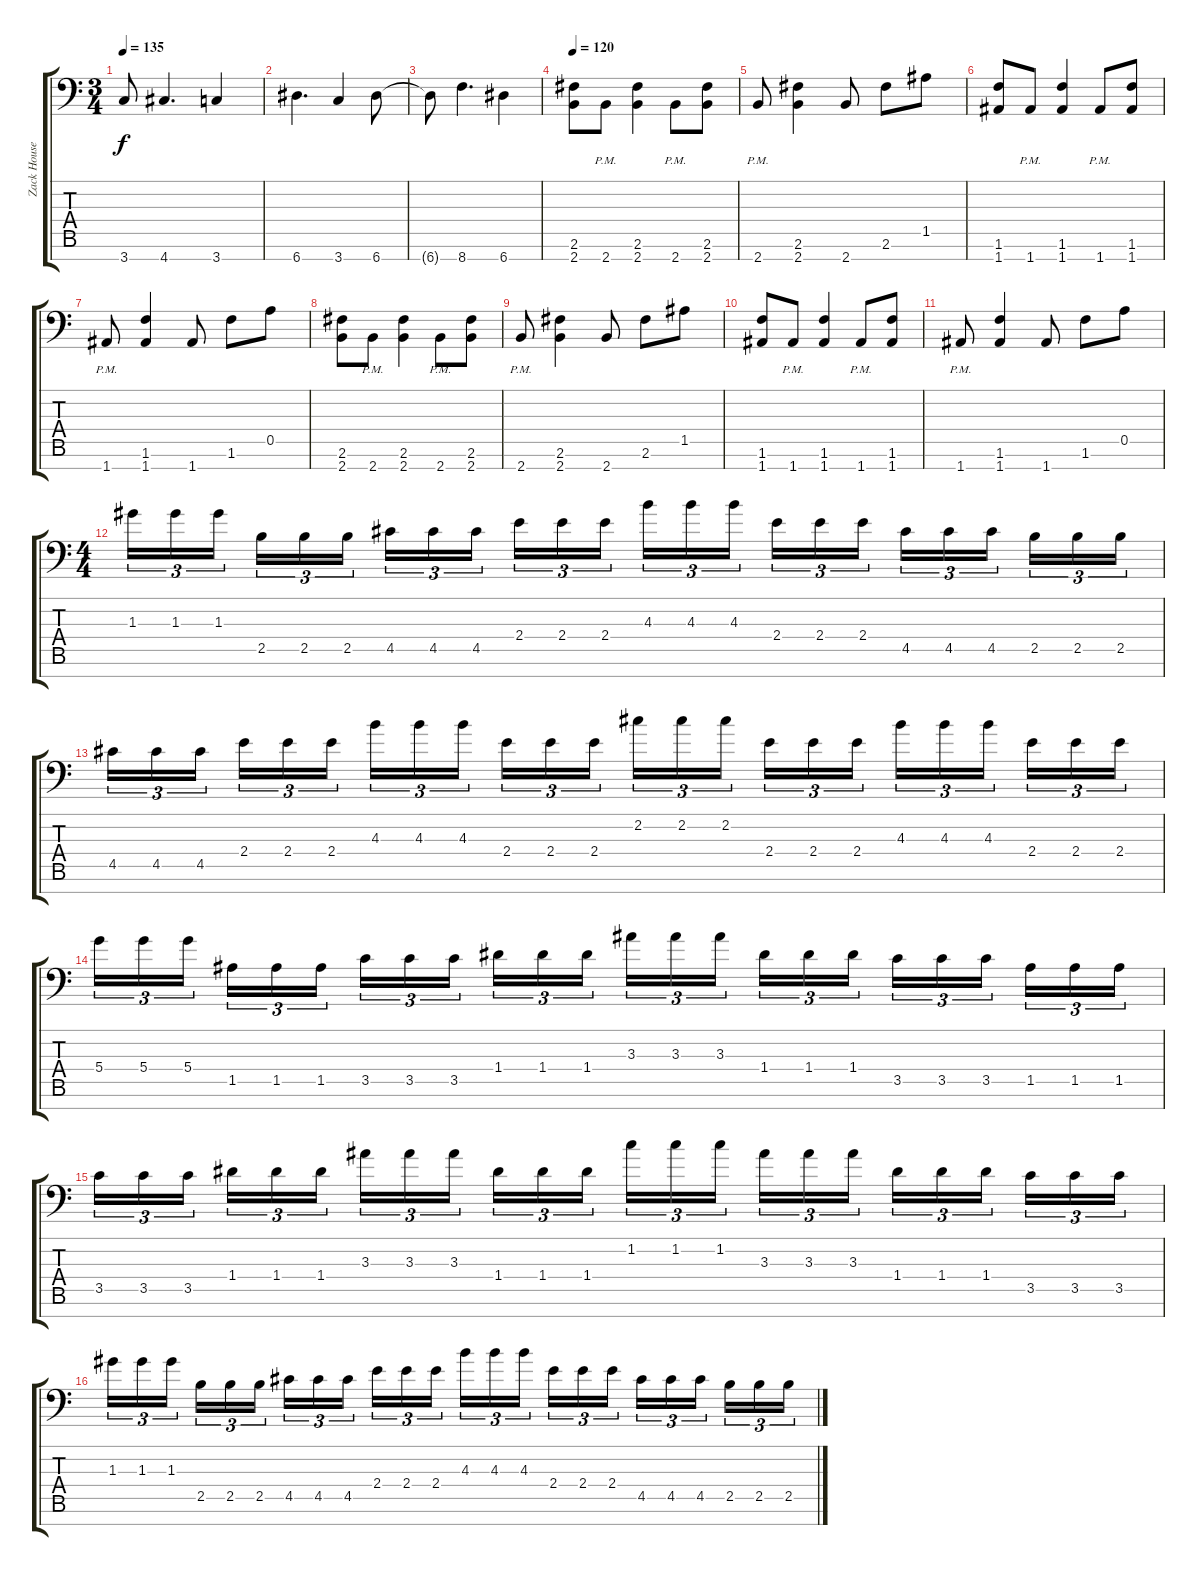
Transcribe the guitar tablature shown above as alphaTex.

\track ("Zack Householder" "Zack House") {instrument distortionguitar}
\staff {score tabs}
\tuning (E4 B3 G3 D3 A2 E2 A1) {hide}
\ts (3 4)
\tempo 135
\clef f4
\ks c
3.7{t}.8{dy f} 4.7.4{d} 3.7.4 |
6.7.4{d} 3.7.4 6.7.8 |
6.7{t}.8 8.7.4{d} 6.7.4 |
\tempo 120
(2.6 2.7).8 2.7{pm}.8 (2.6 2.7).4 2.7{pm}.8 (2.6 2.7).8 |
2.7{pm}.8 (2.6 2.7).4 2.7.8 2.6.8 1.5.8 |
(1.6 1.7).8 1.7{pm}.8 (1.6 1.7).4 1.7{pm}.8 (1.6 1.7).8 |
1.7{pm}.8 (1.6 1.7).4 1.7.8 1.6.8 0.5.8 |
(2.6 2.7).8 2.7{pm}.8 (2.6 2.7).4 2.7{pm}.8 (2.6 2.7).8 |
2.7{pm}.8 (2.6 2.7).4 2.7.8 2.6.8 1.5.8 |
(1.6 1.7).8 1.7{pm}.8 (1.6 1.7).4 1.7{pm}.8 (1.6 1.7).8 |
1.7{pm}.8 (1.6 1.7).4 1.7.8 1.6.8 0.5.8 |
\ts (4 4)
1.3.16{tu (3 2)} 1.3.16{tu (3 2)} 1.3.16{tu (3 2) beam splitsecondary} 2.5.16{tu (3 2)} 2.5.16{tu (3 2)} 2.5.16{tu (3 2)} 4.5.16{tu (3 2)} 4.5.16{tu (3 2)} 4.5.16{tu (3 2) beam splitsecondary} 2.4.16{tu (3 2)} 2.4.16{tu (3 2)} 2.4.16{tu (3 2)} 4.3.16{tu (3 2)} 4.3.16{tu (3 2)} 4.3.16{tu (3 2) beam splitsecondary} 2.4.16{tu (3 2)} 2.4.16{tu (3 2)} 2.4.16{tu (3 2)} 4.5.16{tu (3 2)} 4.5.16{tu (3 2)} 4.5.16{tu (3 2) beam splitsecondary} 2.5.16{tu (3 2)} 2.5.16{tu (3 2)} 2.5.16{tu (3 2)} |
4.5.16{tu (3 2)} 4.5.16{tu (3 2)} 4.5.16{tu (3 2) beam splitsecondary} 2.4.16{tu (3 2)} 2.4.16{tu (3 2)} 2.4.16{tu (3 2)} 4.3.16{tu (3 2)} 4.3.16{tu (3 2)} 4.3.16{tu (3 2) beam splitsecondary} 2.4.16{tu (3 2)} 2.4.16{tu (3 2)} 2.4.16{tu (3 2)} 2.2.16{tu (3 2)} 2.2.16{tu (3 2)} 2.2.16{tu (3 2) beam splitsecondary} 2.4.16{tu (3 2)} 2.4.16{tu (3 2)} 2.4.16{tu (3 2)} 4.3.16{tu (3 2)} 4.3.16{tu (3 2)} 4.3.16{tu (3 2) beam splitsecondary} 2.4.16{tu (3 2)} 2.4.16{tu (3 2)} 2.4.16{tu (3 2)} |
5.4.16{tu (3 2)} 5.4.16{tu (3 2)} 5.4.16{tu (3 2) beam splitsecondary} 1.5.16{tu (3 2)} 1.5.16{tu (3 2)} 1.5.16{tu (3 2)} 3.5.16{tu (3 2)} 3.5.16{tu (3 2)} 3.5.16{tu (3 2) beam splitsecondary} 1.4.16{tu (3 2)} 1.4.16{tu (3 2)} 1.4.16{tu (3 2)} 3.3.16{tu (3 2)} 3.3.16{tu (3 2)} 3.3.16{tu (3 2) beam splitsecondary} 1.4.16{tu (3 2)} 1.4.16{tu (3 2)} 1.4.16{tu (3 2)} 3.5.16{tu (3 2)} 3.5.16{tu (3 2)} 3.5.16{tu (3 2) beam splitsecondary} 1.5.16{tu (3 2)} 1.5.16{tu (3 2)} 1.5.16{tu (3 2)} |
3.5.16{tu (3 2)} 3.5.16{tu (3 2)} 3.5.16{tu (3 2) beam splitsecondary} 1.4.16{tu (3 2)} 1.4.16{tu (3 2)} 1.4.16{tu (3 2)} 3.3.16{tu (3 2)} 3.3.16{tu (3 2)} 3.3.16{tu (3 2) beam splitsecondary} 1.4.16{tu (3 2)} 1.4.16{tu (3 2)} 1.4.16{tu (3 2)} 1.2.16{tu (3 2)} 1.2.16{tu (3 2)} 1.2.16{tu (3 2) beam splitsecondary} 3.3.16{tu (3 2)} 3.3.16{tu (3 2)} 3.3.16{tu (3 2)} 1.4.16{tu (3 2)} 1.4.16{tu (3 2)} 1.4.16{tu (3 2) beam splitsecondary} 3.5.16{tu (3 2)} 3.5.16{tu (3 2)} 3.5.16{tu (3 2)} |
1.3.16{tu (3 2)} 1.3.16{tu (3 2)} 1.3.16{tu (3 2) beam splitsecondary} 2.5.16{tu (3 2)} 2.5.16{tu (3 2)} 2.5.16{tu (3 2)} 4.5.16{tu (3 2)} 4.5.16{tu (3 2)} 4.5.16{tu (3 2) beam splitsecondary} 2.4.16{tu (3 2)} 2.4.16{tu (3 2)} 2.4.16{tu (3 2)} 4.3.16{tu (3 2)} 4.3.16{tu (3 2)} 4.3.16{tu (3 2) beam splitsecondary} 2.4.16{tu (3 2)} 2.4.16{tu (3 2)} 2.4.16{tu (3 2)} 4.5.16{tu (3 2)} 4.5.16{tu (3 2)} 4.5.16{tu (3 2) beam splitsecondary} 2.5.16{tu (3 2)} 2.5.16{tu (3 2)} 2.5.16{tu (3 2)}
